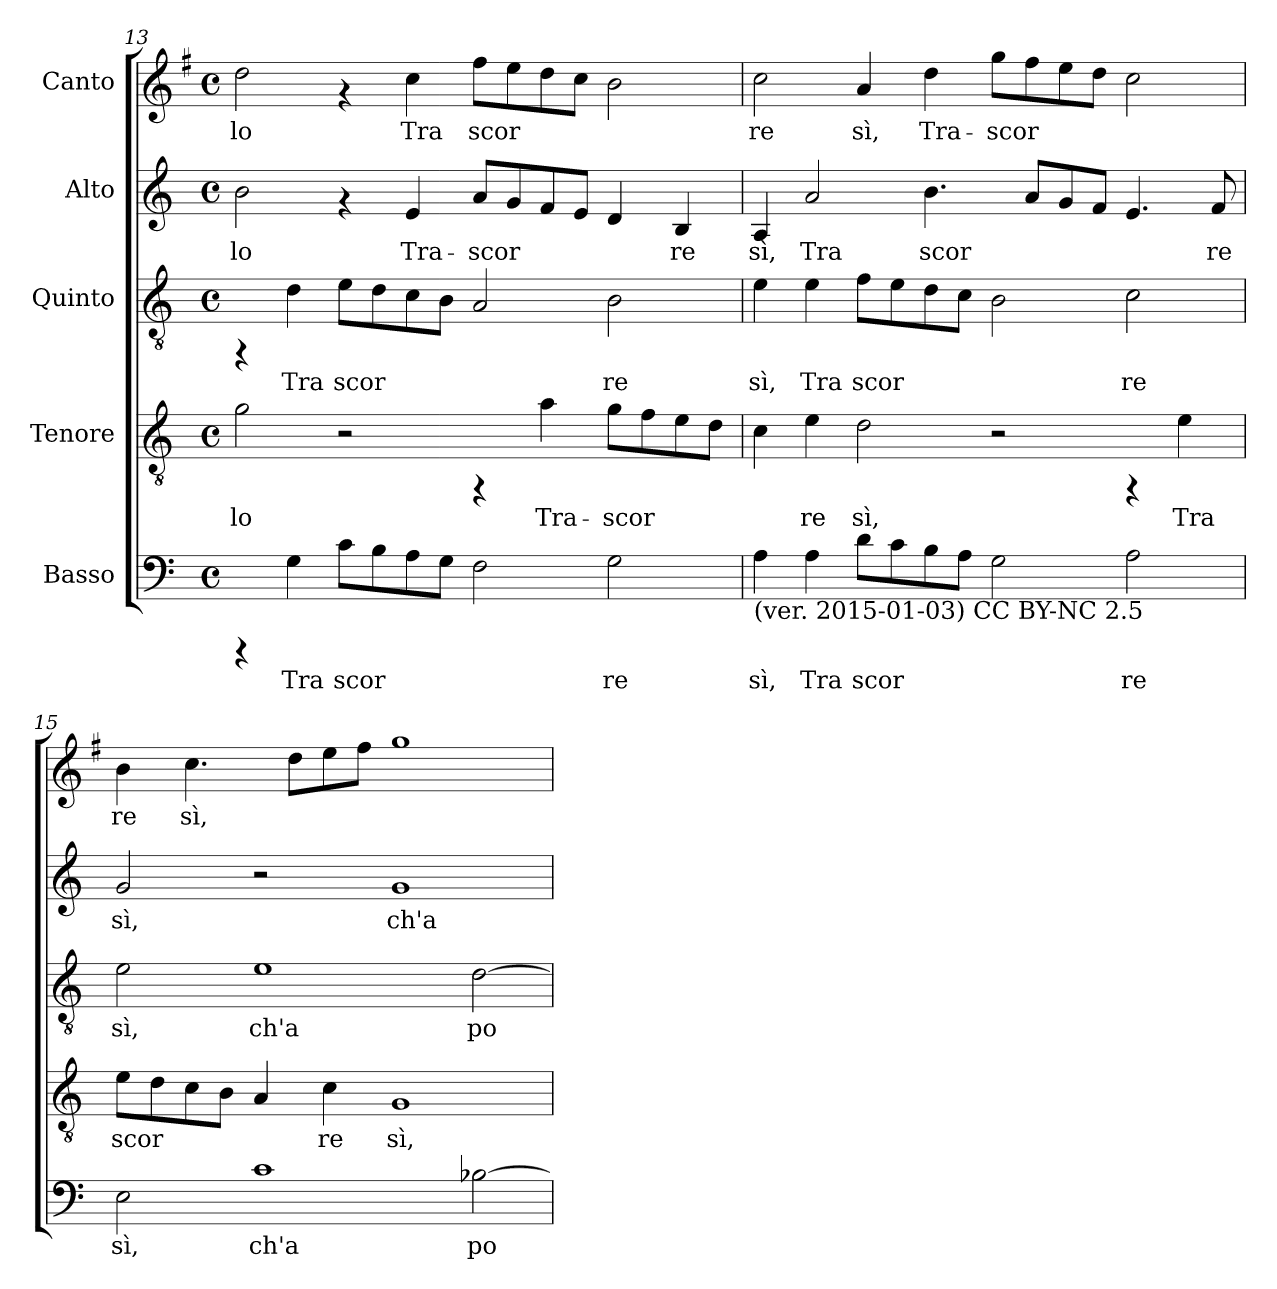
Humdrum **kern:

**kern	**text	**kern	**text	**kern	**text	**kern	**text	**kern	**text
*part5	*part5	*part4	*part4	*part3	*part3	*part2	*part2	*part1	*part1
*staff5	*staff5	*staff4	*staff4	*staff3	*staff3	*staff2	*staff2	*staff1	*staff1
*I"Basso	*	*I"Tenore	*	*I"Quinto	*	*I"Alto	*	*I"Canto	*
*clefF4	*	*clefGv2	*	*clefGv2	*	*clefG2	*	*clefG2	*
*	*	*	*	*	*	*	*	*ITrd-3c-5	*
*k[]	*	*k[]	*	*k[]	*	*k[]	*	*k[]	*
*C:	*	*C:	*	*C:	*	*C:	*	*C:	*
*M4/4	*	*M4/4	*	*M4/4	*	*M4/4	*	*M4/4	*
*met(c)	*	*met(c)	*	*met(c)	*	*met(c)	*	*met(c)	*
=13	=13	=13	=13	=13	=13	=13	=13	=13	=13
!	!	!	!LO:LY:b:cj	!	!	!	!LO:LY:b:cj	!	!LO:LY:b:cj
4rCCC	.	2g\	-lo	4rFF	.	2b\	-lo	2gg\	lo
!	!LO:LY:b:cj	!	!	!	!LO:LY:b:cj	!	!	!	!
4G\	Tra	.	.	4d\	Tra	.	.	.	.
!	!LO:LY:b:cj	!	!	!	!LO:LY:b:cj	!	!	!	!
8c\L	scor	2r	.	8e\L	scor	4rf	.	4rf	.
!	!LO:LY:b:cj	!	!	!	!LO:LY:b:cj	!	!	!	!
8B\	.	.	.	8d\	.	.	.	.	.
!	!LO:LY:b:cj	!	!	!	!LO:LY:b:cj	!	!LO:LY:b:cj	!	!LO:LY:b:cj
8A\	.	.	.	8c\	.	4e/	Tra-	4ff\	Tra
!	!LO:LY:b:cj	!	!	!	!LO:LY:b:cj	!	!	!	!
8G\J	.	.	.	8B\J	.	.	.	.	.
!	!LO:LY:b:cj	!	!	!	!LO:LY:b:cj	!	!LO:LY:b:cj	!	!LO:LY:b:cj
2F\	.	4rFF	.	2A/	.	8a/L	-scor-	8bb\L	scor
!	!	!	!	!	!	!	!LO:LY:b:cj	!	!LO:LY:b:cj
.	.	.	.	.	.	8g/	--	8aa\	.
!	!	!	!LO:LY:b:cj	!	!	!	!LO:LY:b:cj	!	!LO:LY:b:cj
.	.	4a\	Tra-	.	.	8f/	--	8gg\	.
!	!	!	!	!	!	!	!LO:LY:b:cj	!	!LO:LY:b:cj
.	.	.	.	.	.	8e/J	--	8ff\J	.
!	!LO:LY:b:cj	!	!LO:LY:b:cj	!	!LO:LY:b:cj	!	!LO:LY:b:cj	!	!LO:LY:b:cj
2G\	re	8g\L	-scor-	2B\	re	4d/	--	2ee\	.
!	!	!	!LO:LY:b:cj	!	!	!	!	!	!
.	.	8f\	--	.	.	.	.	.	.
!	!	!	!LO:LY:b:cj	!	!	!	!LO:LY:b:cj	!	!
.	.	8e\	--	.	.	4B/	-re	.	.
!	!	!	!LO:LY:b:cj	!	!	!	!	!	!
.	.	8d\J	--	.	.	.	.	.	.
!!LO:PB:g=z
=14	=14	=14	=14	=14	=14	=14	=14	=14	=14
!LO:TX:b:t=(ver. 2015-01-03) CC BY-NC 2.5	!	!	!	!	!	!	!	!	!
!	!LO:LY:b:cj	!	!LO:LY:b:cj	!	!LO:LY:b:cj	!	!LO:LY:b:cj	!	!LO:LY:b:cj
4A\	sì,	4c\	--	4e\	sì,	4A/	sì,	2ff\	re
!	!LO:LY:b:cj	!	!LO:LY:b:cj	!	!LO:LY:b:cj	!	!LO:LY:b:cj	!	!
4A\	Tra	4e\	-re	4e\	Tra	2a/	Tra	.	.
!	!LO:LY:b:cj	!	!LO:LY:b:cj	!	!LO:LY:b:cj	!	!	!	!LO:LY:b:cj
8d\L	scor	2d\	sì,	8f\L	scor	.	.	4dd/	sì,
!	!LO:LY:b:cj	!	!	!	!LO:LY:b:cj	!	!	!	!
8c\	.	.	.	8e\	.	.	.	.	.
!	!LO:LY:b:cj	!	!	!	!LO:LY:b:cj	!	!LO:LY:b:cj	!	!LO:LY:b:cj
8B\	.	.	.	8d\	.	4.b\	scor	4gg\	Tra-
!	!LO:LY:b:cj	!	!	!	!LO:LY:b:cj	!	!	!	!
8A\J	.	.	.	8c\J	.	.	.	.	.
!	!LO:LY:b:cj	!	!	!	!LO:LY:b:cj	!	!	!	!LO:LY:b:cj
2G\	.	2r	.	2B\	.	.	.	8ccc\L	-scor-
!	!	!	!	!	!	!	!LO:LY:b:cj	!	!LO:LY:b:cj
.	.	.	.	.	.	8a/L	.	8bb\	--
!	!	!	!	!	!	!	!LO:LY:b:cj	!	!LO:LY:b:cj
.	.	.	.	.	.	8g/	.	8aa\	--
!	!	!	!	!	!	!	!LO:LY:b:cj	!	!LO:LY:b:cj
.	.	.	.	.	.	8f/J	.	8gg\J	--
!	!LO:LY:b:cj	!	!	!	!LO:LY:b:cj	!	!LO:LY:b:cj	!	!LO:LY:b:cj
2A\	re	4rFF	.	2c\	re	4.e/	.	2ff\	--
!	!	!	!LO:LY:b:cj	!	!	!	!	!	!
.	.	4e\	Tra	.	.	.	.	.	.
!	!	!	!	!	!	!	!LO:LY:b:cj	!	!
.	.	.	.	.	.	8f/	re	.	.
=15	=15	=15	=15	=15	=15	=15	=15	=15	=15
!	!LO:LY:b:cj	!	!LO:LY:b:cj	!	!LO:LY:b:cj	!	!LO:LY:b:cj	!	!LO:LY:b:cj
2E\	sì,	8e\L	scor	2e\	sì,	2g/	sì,	4ee\	-re
!	!	!	!LO:LY:b:cj	!	!	!	!	!	!
.	.	8d\	.	.	.	.	.	.	.
!	!	!	!LO:LY:b:cj	!	!	!	!	!	!LO:LY:b:cj
.	.	8c\	.	.	.	.	.	4.ff\	sì,
!	!	!	!LO:LY:b:cj	!	!	!	!	!	!
.	.	8B\J	.	.	.	.	.	.	.
!	!LO:LY:b:cj	!	!LO:LY:b:cj	!	!LO:LY:b:cj	!	!	!	!
1c	ch'a	4A/	.	1e	ch'a	2r	.	.	.
!	!	!	!	!	!	!	!	!	!LO:LY:b:cj
.	.	.	.	.	.	.	.	8gg\L	.
!	!	!	!LO:LY:b:cj	!	!	!	!	!	!LO:LY:b:cj
.	.	4c\	re	.	.	.	.	8aa\	.
!	!	!	!	!	!	!	!	!	!LO:LY:b:cj
.	.	.	.	.	.	.	.	8bb\J	.
!	!	!	!LO:LY:b:cj	!	!	!	!LO:LY:b:cj	!	!LO:LY:b:cj
.	.	1G	sì,	.	.	1g	ch'a	1ccc	.
!	!LO:LY:b:cj	!	!	!	!LO:LY:b:cj	!	!	!	!
[>2B-X\	po	.	.	[>2d\	po	.	.	.	.
=	=	=	=	=	=	=	=	=	=
*-	*-	*-	*-	*-	*-	*-	*-	*-	*-
